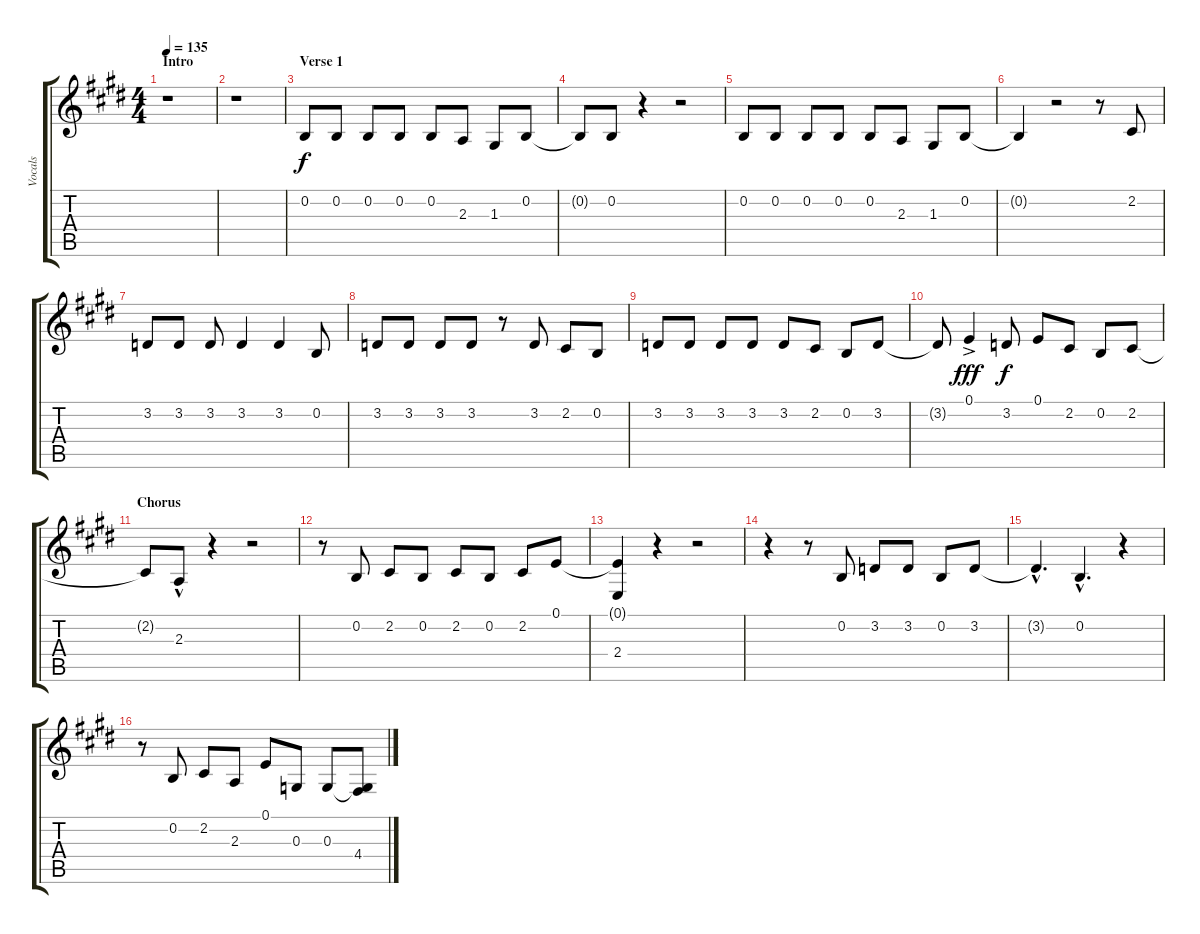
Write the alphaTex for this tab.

\track ("Vocals" "Vocals") {instrument electricpiano1}
\staff {score tabs}
\tuning (E4 B3 G3 D3 A2 E2) {hide}
\ts (4 4)
\section ("" "Intro")
\tempo 135
\clef g2
\ks e
r.1{dy f instrument electricpiano1} |
r.1 |
\section ("" "Verse 1")
0.2.8 0.2.8 0.2.8 0.2.8 0.2.8 2.3.8 1.3.8 0.2.8 |
0.2{t}.8 0.2.8 r.4 r.2 |
0.2.8 0.2.8 0.2.8 0.2.8 0.2.8 2.3.8 1.3.8 0.2.8 |
0.2{t}.4 r.2 r.8 2.2.8 |
3.2.8 3.2.8 3.2.8 3.2.4 3.2.4 0.2.8 |
3.2.8 3.2.8 3.2.8 3.2.8 r.8 3.2.8 2.2.8 0.2.8 |
3.2.8 3.2.8 3.2.8 3.2.8 3.2.8 2.2.8 0.2.8 3.2.8 |
3.2{t}.8 0.1{ac}.4{dy fff} 3.2.8{dy f} 0.1.8 2.2.8 0.2.8 2.2.8 |
\section ("" "Chorus")
2.2{t}.8 2.3{hac}.8 r.4 r.2 |
r.8 0.2.8 2.2.8 0.2.8 2.2.8 0.2.8 2.2.8 0.1.8 |
(0.1{t} 2.4).4 r.4 r.2 |
r.4 r.8 0.2.8 3.2.8 3.2.8 0.2.8 3.2.8 |
3.2{hac t}.4{d} 0.2{hac}.4{d} r.4 |
r.8 0.2.8 2.2.8 2.3.8 0.1.8 0.3.8 0.3.8 (0.3{t} 4.4).8
